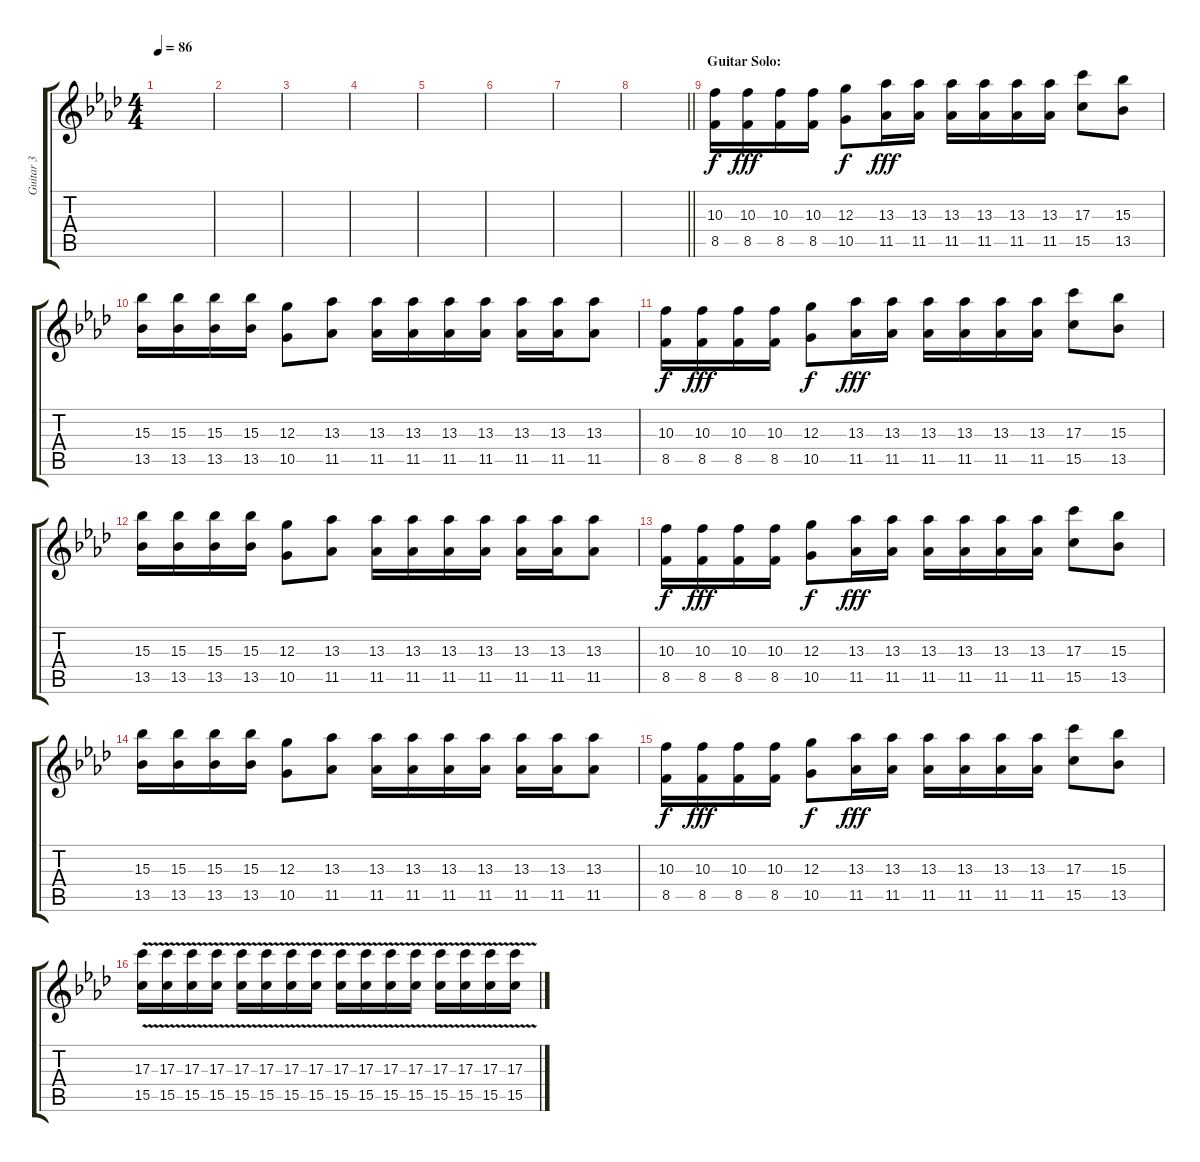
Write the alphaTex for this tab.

\track ("Guitar 3" "Guitar 3") {instrument distortionguitar}
\staff {score tabs}
\tuning (E4 B3 G3 D3 A2 E2) {hide}
\ts (4 4)
\tempo 86
\clef g2
\ks ab
|
|
|
|
|
|
|
\barLineRight lightlight
|
\section ("" "Guitar Solo:")
(10.3 8.5).16{volume 16 balance 8 instrument distortionguitar} (10.3 8.5).16{dy fff} (10.3 8.5).16 (10.3 8.5).16 (12.3 10.5).8{dy f} (13.3 11.5).16{dy fff} (13.3 11.5).16 (13.3 11.5).16 (13.3 11.5).16 (13.3 11.5).16 (13.3 11.5).16 (17.3 15.5).8 (15.3 13.5).8 |
(15.3 13.5).16 (15.3 13.5).16 (15.3 13.5).16 (15.3 13.5).16 (12.3 10.5).8 (13.3 11.5).8 (13.3 11.5).16 (13.3 11.5).16 (13.3 11.5).16 (13.3 11.5).16 (13.3 11.5).16 (13.3 11.5).16 (13.3 11.5).8 |
(10.3 8.5).16{dy f} (10.3 8.5).16{dy fff} (10.3 8.5).16 (10.3 8.5).16 (12.3 10.5).8{dy f} (13.3 11.5).16{dy fff} (13.3 11.5).16 (13.3 11.5).16 (13.3 11.5).16 (13.3 11.5).16 (13.3 11.5).16 (17.3 15.5).8 (15.3 13.5).8 |
(15.3 13.5).16 (15.3 13.5).16 (15.3 13.5).16 (15.3 13.5).16 (12.3 10.5).8 (13.3 11.5).8 (13.3 11.5).16 (13.3 11.5).16 (13.3 11.5).16 (13.3 11.5).16 (13.3 11.5).16 (13.3 11.5).16 (13.3 11.5).8 |
(10.3 8.5).16{dy f} (10.3 8.5).16{dy fff} (10.3 8.5).16 (10.3 8.5).16 (12.3 10.5).8{dy f} (13.3 11.5).16{dy fff} (13.3 11.5).16 (13.3 11.5).16 (13.3 11.5).16 (13.3 11.5).16 (13.3 11.5).16 (17.3 15.5).8 (15.3 13.5).8 |
(15.3 13.5).16 (15.3 13.5).16 (15.3 13.5).16 (15.3 13.5).16 (12.3 10.5).8 (13.3 11.5).8 (13.3 11.5).16 (13.3 11.5).16 (13.3 11.5).16 (13.3 11.5).16 (13.3 11.5).16 (13.3 11.5).16 (13.3 11.5).8 |
(10.3 8.5).16{dy f} (10.3 8.5).16{dy fff} (10.3 8.5).16 (10.3 8.5).16 (12.3 10.5).8{dy f} (13.3 11.5).16{dy fff} (13.3 11.5).16 (13.3 11.5).16 (13.3 11.5).16 (13.3 11.5).16 (13.3 11.5).16 (17.3 15.5).8 (15.3 13.5).8 |
(17.3{v} 15.5{v}).16 (17.3{v} 15.5{v}).16 (17.3{v} 15.5{v}).16 (17.3{v} 15.5{v}).16 (17.3{v} 15.5{v}).16 (17.3{v} 15.5{v}).16 (17.3{v} 15.5{v}).16 (17.3{v} 15.5{v}).16 (17.3{v} 15.5{v}).16 (17.3{v} 15.5{v}).16 (17.3{v} 15.5{v}).16 (17.3{v} 15.5{v}).16 (17.3{v} 15.5{v}).16 (17.3{v} 15.5{v}).16 (17.3{v} 15.5{v}).16 (17.3{v} 15.5{v}).16
